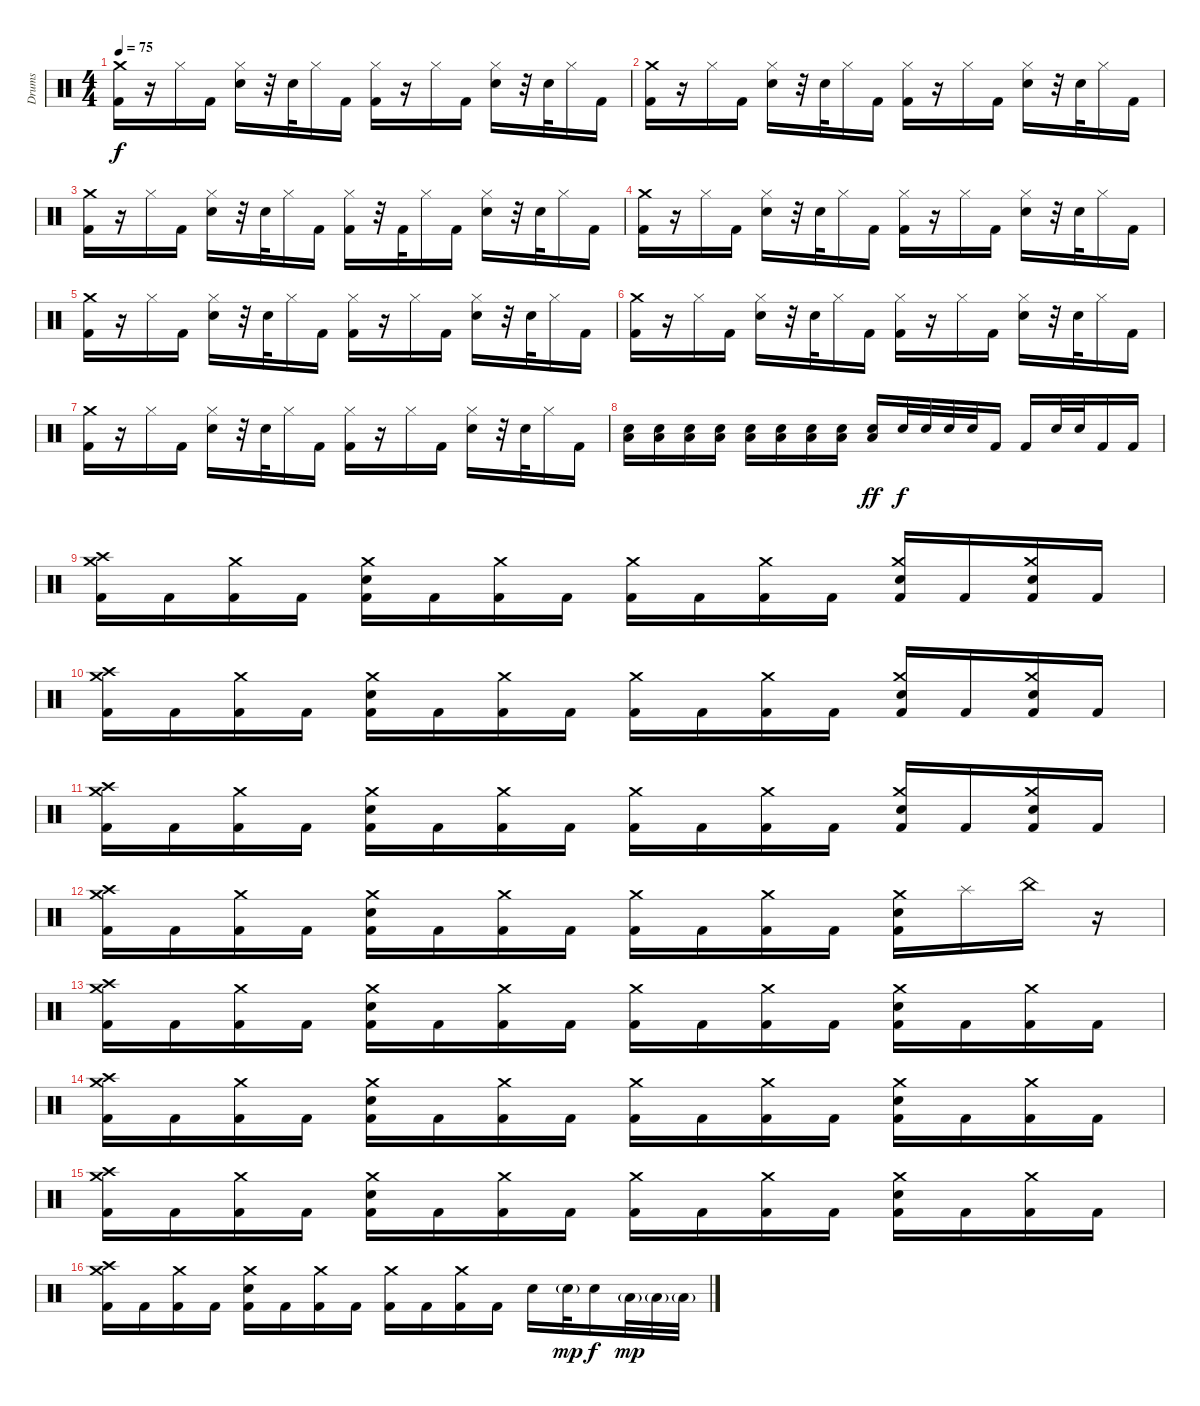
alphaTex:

\track ("Drums" "Drums") {instrument percussion}
\staff {score}
\articulation defaults
\ts (4 4)
\tempo 75
\clef neutral
\ks c
("Kick (hit) 2" "Crash medium (hit)").16{dy f} r.16 "Hi-Hat (closed)".16 "Kick (hit) 2".16 ("Electric Snare (hit)" "Hi-Hat (closed)").16 r.32 "Electric Snare (hit)".32 "Hi-Hat (closed)".16 "Kick (hit) 2".16 ("Kick (hit) 2" "Hi-Hat (closed)").16 r.16 "Hi-Hat (closed)".16 "Kick (hit) 2".16 ("Electric Snare (hit)" "Hi-Hat (closed)").16 r.32 "Electric Snare (hit)".32 "Hi-Hat (closed)".16 "Kick (hit) 2".16 |
("Kick (hit) 2" "Crash medium (hit)").16 r.16 "Hi-Hat (closed)".16 "Kick (hit) 2".16 ("Electric Snare (hit)" "Hi-Hat (closed)").16 r.32 "Electric Snare (hit)".32 "Hi-Hat (closed)".16 "Kick (hit) 2".16 ("Kick (hit) 2" "Hi-Hat (closed)").16 r.16 "Hi-Hat (closed)".16 "Kick (hit) 2".16 ("Electric Snare (hit)" "Hi-Hat (closed)").16 r.32 "Electric Snare (hit)".32 "Hi-Hat (closed)".16 "Kick (hit) 2".16 |
("Kick (hit) 2" "Crash medium (hit)").16 r.16 "Hi-Hat (closed)".16 "Kick (hit) 2".16 ("Electric Snare (hit)" "Hi-Hat (closed)").16 r.32 "Electric Snare (hit)".32 "Hi-Hat (closed)".16 "Kick (hit) 2".16 ("Kick (hit) 2" "Hi-Hat (closed)").16 r.32 "Kick (hit) 2".32 "Hi-Hat (closed)".16 "Kick (hit) 2".16 ("Electric Snare (hit)" "Hi-Hat (closed)").16 r.32 "Electric Snare (hit)".32 "Hi-Hat (closed)".16 "Kick (hit) 2".16 |
("Kick (hit) 2" "Crash medium (hit)").16 r.16 "Hi-Hat (closed)".16 "Kick (hit) 2".16 ("Electric Snare (hit)" "Hi-Hat (closed)").16 r.32 "Electric Snare (hit)".32 "Hi-Hat (closed)".16 "Kick (hit) 2".16 ("Kick (hit) 2" "Hi-Hat (closed)").16 r.16 "Hi-Hat (closed)".16 "Kick (hit) 2".16 ("Electric Snare (hit)" "Hi-Hat (closed)").16 r.32 "Electric Snare (hit)".32 "Hi-Hat (closed)".16 "Kick (hit) 2".16 |
("Kick (hit) 2" "Crash medium (hit)").16 r.16 "Hi-Hat (closed)".16 "Kick (hit) 2".16 ("Electric Snare (hit)" "Hi-Hat (closed)").16 r.32 "Electric Snare (hit)".32 "Hi-Hat (closed)".16 "Kick (hit) 2".16 ("Kick (hit) 2" "Hi-Hat (closed)").16 r.16 "Hi-Hat (closed)".16 "Kick (hit) 2".16 ("Electric Snare (hit)" "Hi-Hat (closed)").16 r.32 "Electric Snare (hit)".32 "Hi-Hat (closed)".16 "Kick (hit) 2".16 |
("Kick (hit) 2" "Crash medium (hit)").16 r.16 "Hi-Hat (closed)".16 "Kick (hit) 2".16 ("Electric Snare (hit)" "Hi-Hat (closed)").16 r.32 "Electric Snare (hit)".32 "Hi-Hat (closed)".16 "Kick (hit) 2".16 ("Kick (hit) 2" "Hi-Hat (closed)").16 r.16 "Hi-Hat (closed)".16 "Kick (hit) 2".16 ("Electric Snare (hit)" "Hi-Hat (closed)").16 r.32 "Electric Snare (hit)".32 "Hi-Hat (closed)".16 "Kick (hit) 2".16 |
("Kick (hit) 2" "Crash medium (hit)").16 r.16 "Hi-Hat (closed)".16 "Kick (hit) 2".16 ("Electric Snare (hit)" "Hi-Hat (closed)").16 r.32 "Electric Snare (hit)".32 "Hi-Hat (closed)".16 "Kick (hit) 2".16 ("Kick (hit) 2" "Hi-Hat (closed)").16 r.16 "Hi-Hat (closed)".16 "Kick (hit) 2".16 ("Electric Snare (hit)" "Hi-Hat (closed)").16 r.32 "Electric Snare (hit)".32 "Hi-Hat (closed)".16 "Kick (hit) 2".16 |
("Electric Snare (hit)" "Low Floor Tom (hit)").16{volume 8} ("Electric Snare (hit)" "Low Floor Tom (hit)").16 ("Electric Snare (hit)" "Low Floor Tom (hit)").16{volume 10} ("Electric Snare (hit)" "Low Floor Tom (hit)").16 ("Electric Snare (hit)" "Low Floor Tom (hit)").16{volume 13} ("Electric Snare (hit)" "Low Floor Tom (hit)").16 ("Electric Snare (hit)" "Low Floor Tom (hit)").16{volume 16} ("Electric Snare (hit)" "Low Floor Tom (hit)").16 ("Electric Snare (hit)" "Low Floor Tom (hit)").16{dy ff} "Electric Snare (hit)".32{dy f} "Electric Snare (hit)".32 "Electric Snare (hit)".32 "Electric Snare (hit)".32 "Kick (hit) 2".16 "Kick (hit) 2".16 "Electric Snare (hit)".32 "Electric Snare (hit)".32 "Kick (hit) 2".16 "Kick (hit) 2".16 |
("Kick (hit) 2" "Crash high (hit)" "Crash medium (hit)").16 "Kick (hit) 2".16 ("Kick (hit) 2" "Crash medium (hit)").16 "Kick (hit) 2".16 ("Kick (hit) 2" "Electric Snare (hit)" "Crash medium (hit)").16 "Kick (hit) 2".16 ("Kick (hit) 2" "Crash medium (hit)").16 "Kick (hit) 2".16 ("Kick (hit) 2" "Crash medium (hit)").16 "Kick (hit) 2".16 ("Kick (hit) 2" "Crash medium (hit)").16 "Kick (hit) 2".16 ("Kick (hit) 2" "Electric Snare (hit)" "Crash medium (hit)").16 "Kick (hit) 2".16 ("Kick (hit) 2" "Electric Snare (hit)" "Crash medium (hit)").16 "Kick (hit) 2".16 |
("Kick (hit) 2" "Crash high (hit)" "Crash medium (hit)").16 "Kick (hit) 2".16 ("Kick (hit) 2" "Crash medium (hit)").16 "Kick (hit) 2".16 ("Kick (hit) 2" "Electric Snare (hit)" "Crash medium (hit)").16 "Kick (hit) 2".16 ("Kick (hit) 2" "Crash medium (hit)").16 "Kick (hit) 2".16 ("Kick (hit) 2" "Crash medium (hit)").16 "Kick (hit) 2".16 ("Kick (hit) 2" "Crash medium (hit)").16 "Kick (hit) 2".16 ("Kick (hit) 2" "Electric Snare (hit)" "Crash medium (hit)").16 "Kick (hit) 2".16 ("Kick (hit) 2" "Electric Snare (hit)" "Crash medium (hit)").16 "Kick (hit) 2".16 |
("Kick (hit) 2" "Crash high (hit)" "Crash medium (hit)").16 "Kick (hit) 2".16 ("Kick (hit) 2" "Crash medium (hit)").16 "Kick (hit) 2".16 ("Kick (hit) 2" "Electric Snare (hit)" "Crash medium (hit)").16 "Kick (hit) 2".16 ("Kick (hit) 2" "Crash medium (hit)").16 "Kick (hit) 2".16 ("Kick (hit) 2" "Crash medium (hit)").16 "Kick (hit) 2".16 ("Kick (hit) 2" "Crash medium (hit)").16 "Kick (hit) 2".16 ("Kick (hit) 2" "Electric Snare (hit)" "Crash medium (hit)").16 "Kick (hit) 2".16 ("Kick (hit) 2" "Electric Snare (hit)" "Crash medium (hit)").16 "Kick (hit) 2".16 |
("Kick (hit) 2" "Crash high (hit)" "Crash medium (hit)").16 "Kick (hit) 2".16 ("Kick (hit) 2" "Crash medium (hit)").16 "Kick (hit) 2".16 ("Kick (hit) 2" "Electric Snare (hit)" "Crash medium (hit)").16 "Kick (hit) 2".16 ("Kick (hit) 2" "Crash medium (hit)").16 "Kick (hit) 2".16 ("Kick (hit) 2" "Crash medium (hit)").16 "Kick (hit) 2".16 ("Kick (hit) 2" "Crash medium (hit)").16 "Kick (hit) 2".16 ("Kick (hit) 2" "Electric Snare (hit)" "Crash medium (hit)").16 "Splash (hit)".16 "China (hit)".16 r.16 |
("Kick (hit) 2" "Crash high (hit)" "Crash medium (hit)").16 "Kick (hit) 2".16 ("Kick (hit) 2" "Crash medium (hit)").16 "Kick (hit) 2".16 ("Kick (hit) 2" "Electric Snare (hit)" "Crash medium (hit)").16 "Kick (hit) 2".16 ("Kick (hit) 2" "Crash medium (hit)").16 "Kick (hit) 2".16 ("Kick (hit) 2" "Crash medium (hit)").16 "Kick (hit) 2".16 ("Kick (hit) 2" "Crash medium (hit)").16 "Kick (hit) 2".16 ("Kick (hit) 2" "Electric Snare (hit)" "Crash medium (hit)").16 "Kick (hit) 2".16 ("Kick (hit) 2" "Crash medium (hit)").16 "Kick (hit) 2".16 |
("Kick (hit) 2" "Crash high (hit)" "Crash medium (hit)").16 "Kick (hit) 2".16 ("Kick (hit) 2" "Crash medium (hit)").16 "Kick (hit) 2".16 ("Kick (hit) 2" "Electric Snare (hit)" "Crash medium (hit)").16 "Kick (hit) 2".16 ("Kick (hit) 2" "Crash medium (hit)").16 "Kick (hit) 2".16 ("Kick (hit) 2" "Crash medium (hit)").16 "Kick (hit) 2".16 ("Kick (hit) 2" "Crash medium (hit)").16 "Kick (hit) 2".16 ("Kick (hit) 2" "Electric Snare (hit)" "Crash medium (hit)").16 "Kick (hit) 2".16 ("Kick (hit) 2" "Crash medium (hit)").16 "Kick (hit) 2".16 |
("Kick (hit) 2" "Crash high (hit)" "Crash medium (hit)").16 "Kick (hit) 2".16 ("Kick (hit) 2" "Crash medium (hit)").16 "Kick (hit) 2".16 ("Kick (hit) 2" "Electric Snare (hit)" "Crash medium (hit)").16 "Kick (hit) 2".16 ("Kick (hit) 2" "Crash medium (hit)").16 "Kick (hit) 2".16 ("Kick (hit) 2" "Crash medium (hit)").16 "Kick (hit) 2".16 ("Kick (hit) 2" "Crash medium (hit)").16 "Kick (hit) 2".16 ("Kick (hit) 2" "Electric Snare (hit)" "Crash medium (hit)").16 "Kick (hit) 2".16 ("Kick (hit) 2" "Crash medium (hit)").16 "Kick (hit) 2".16 |
("Kick (hit) 2" "Crash high (hit)" "Crash medium (hit)").16 "Kick (hit) 2".16 ("Kick (hit) 2" "Crash medium (hit)").16 "Kick (hit) 2".16 ("Kick (hit) 2" "Electric Snare (hit)" "Crash medium (hit)").16 "Kick (hit) 2".16 ("Kick (hit) 2" "Crash medium (hit)").16 "Kick (hit) 2".16 ("Kick (hit) 2" "Crash medium (hit)").16 "Kick (hit) 2".16 ("Kick (hit) 2" "Crash medium (hit)").16 "Kick (hit) 2".16 "Electric Snare (hit)".16 "Electric Snare (hit)"{g}.32{dy mp} "Electric Snare (hit)".16{dy f} "Low Tom (hit)"{g}.32{dy mp} "Low Tom (hit)"{g}.32 "Low Tom (hit)"{g}.32
